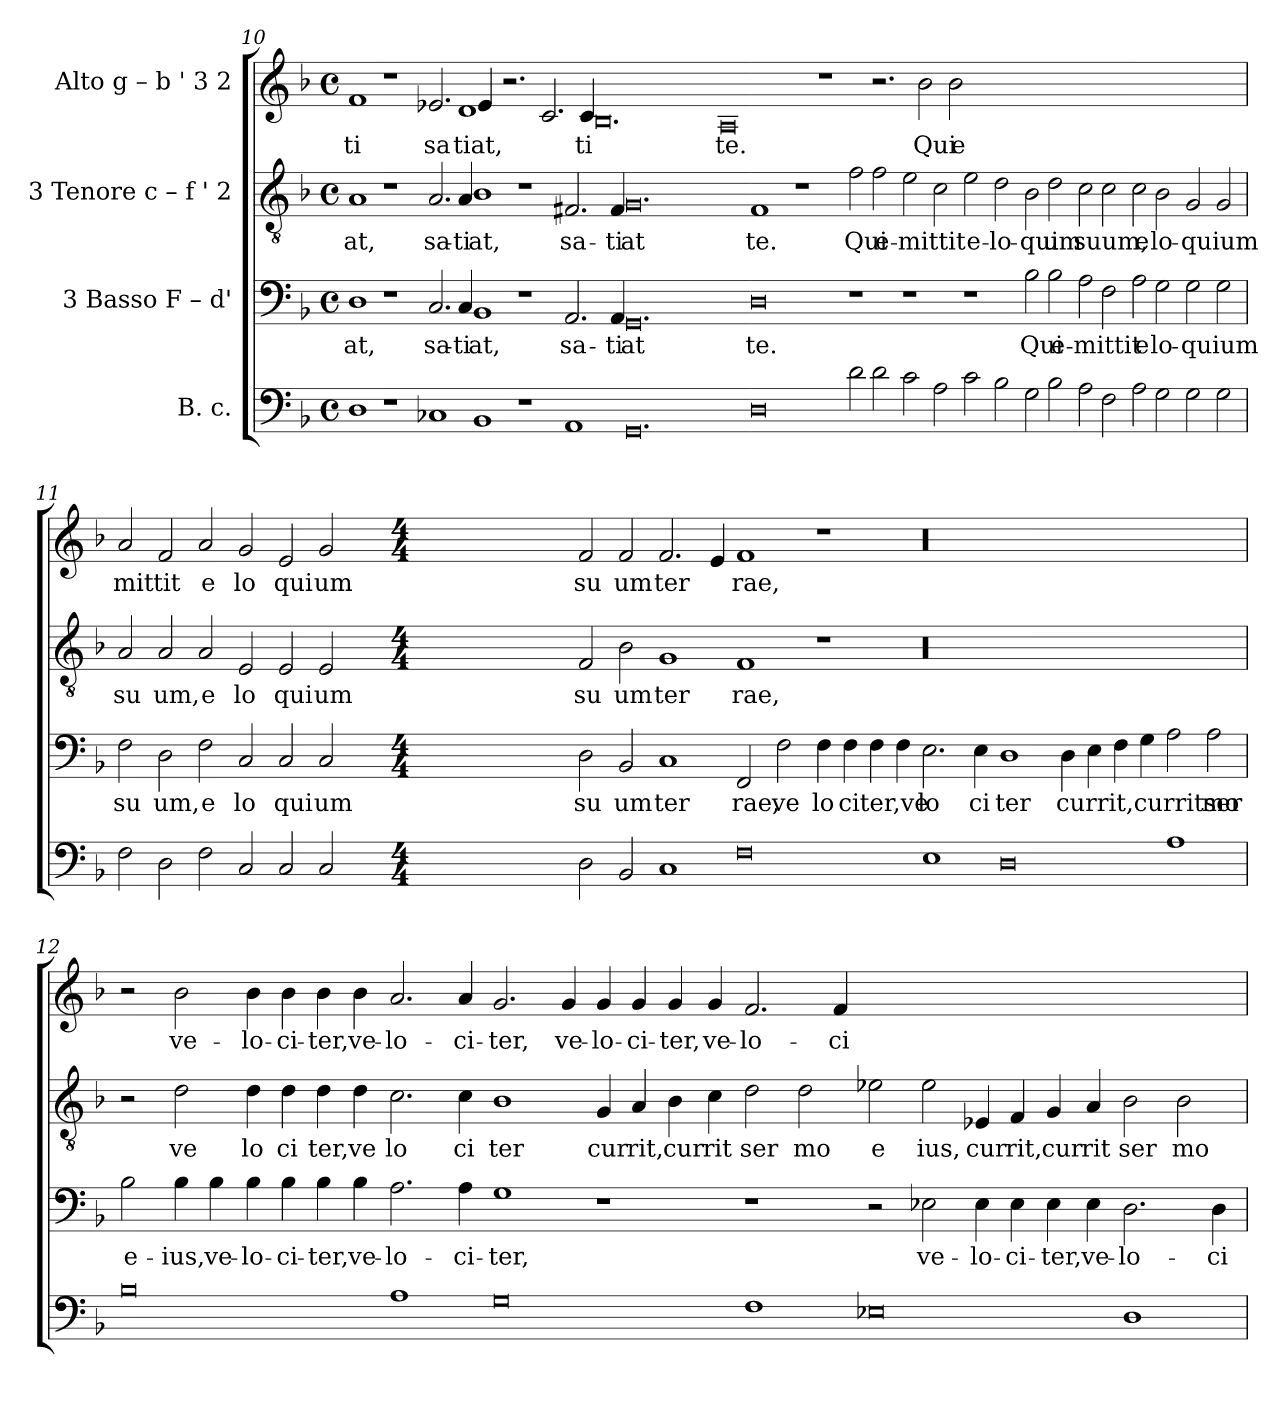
**kern	**kern	**text	**kern	**text	**kern	**text
*part4	*part3	*part3	*part2	*part2	*part1	*part1
*staff4	*staff3	*staff3	*staff2	*staff2	*staff1	*staff1
*I"B. c.	*I"3  Basso  F – d'	*	*I"3  Tenore  c – f '  2	*	*I"Alto  g – b '  3  2	*
!!LO:LB:g=z
*clefF4	*clefF4	*	*clefGv2	*	*clefG2	*
*k[b-]	*k[b-]	*	*k[b-]	*	*k[b-]	*
*F:	*F:	*	*F:	*	*F:	*
*M4/4	*M4/4	*	*M4/4	*	*M4/4	*
*met(c)	*met(c)	*	*met(c)	*	*met(c)	*
=10	=10	=10	=10	=10	=10	=10
!	!	!LO:LY:b:rj	!	!LO:LY:b:rj	!	!LO:LY:b:rj
*	*	*	*	*	*^	*
1D	1D	at,	1A	at,	1f	1..ryy	ti
1r	1r	.	1r	.	1r	.	.
*	*	*	*	*	*v	*v	*
!	!	!LO:LY:b:rj	!	!LO:LY:b:rj	!	!LO:LY:b:rj
1C-	2.C/	sa-	2.A/	sa-	2.e-X/	sa
!	!	!LO:LY:b:rj	!	!LO:LY:b:rj	!	!LO:LY:b:rj
*	*	*	*	*	*^	*
.	4C/	-ti-	4A/	-ti-	1d	4e-/	tiat,
!	!	!LO:LY:b:rj	!	!LO:LY:b:rj	!	!	!
1BB-	1BB-	-at,	1B-	-at,	.	00ryy	.
.	.	.	.	.	2.r	.	.
1r	1r	.	1r	.	.	.	.
.	.	.	.	.	2.c/	.	.
!	!	!LO:LY:b:rj	!	!LO:LY:b:rj	!	!	!
1AA	2.AA/	sa-	2.F#X/	sa-	.	.	.
!	!	!	!	!	!	!	!LO:LY:b:rj
.	.	.	.	.	4c/	.	ti
.	.	.	.	.	0.B-	.	.
!	!	!LO:LY:b:rj	!	!LO:LY:b:rj	!	!	!
.	4AA/	-ti-	4F#/	-ti-	.	.	.
!	!	!LO:LY:b:rj	!	!LO:LY:b:rj	!	!	!
0.GG	0.GG	-at	0.G	-at	.	.	.
.	.	.	.	.	.	2.ryy	.
.	.	.	.	.	.	1ryy	.
!	!	!	!	!	!	!	!LO:LY:b:rj
.	.	.	.	.	0A	.	te.
.	.	.	.	.	.	1ryy	.
!	!	!LO:LY:b:rj	!	!LO:LY:b:rj	!	!	!
0D	0D	te.	1F#	te.	.	.	.
.	.	.	.	.	.	1ryy	.
.	.	.	1r	.	.	.	.
.	.	.	.	.	1r	.	.
.	.	.	.	.	.	1ryy	.
!	!	!	!	!LO:LY:b:rj	!	!	!
2d\	1r	.	2f\	Qui	.	.	.
!	!	!	!	!LO:LY:b:rj	!	!	!
2d\	.	.	2f\	e-	2.r	.	.
.	.	.	.	.	.	1ryy	.
!	!	!	!	!LO:LY:b:rj	!	!	!
2c\	1r	.	2e\	-mittit	.	.	.
!	!	!	!	!	!	!	!LO:LY:b:rj
.	.	.	.	.	2b-\	.	Qui
!	!	!	!	!LO:LY:b:rj	!	!	!
2A\	.	.	2c\	.	.	.	.
!	!	!	!	!	!	!	!LO:LY:b:rj
.	.	.	.	.	2b-\	1ryy	e
!	!	!	!	!LO:LY:b:rj	!	!	!
2c\	1r	.	2e\	e-	.	.	.
.	.	.	.	.	00ryy	.	.
!	!	!	!	!LO:LY:b:rj	!	!	!
2B-\	.	.	2d\	-lo-	.	.	.
.	.	.	.	.	.	1ryy	.
!	!	!LO:LY:b:rj	!	!LO:LY:b:rj	!	!	!
2G\	2B-\	Qui	2B-\	-qui-	.	.	.
!	!	!LO:LY:b:rj	!	!LO:LY:b:rj	!	!	!
2B-\	2B-\	e-	2d\	-um	.	.	.
.	.	.	.	.	.	1ryy	.
!	!	!LO:LY:b:rj	!	!LO:LY:b:rj	!	!	!
2A\	2A\	-mittit	2c\	suum,	.	.	.
!	!	!LO:LY:b:rj	!	!LO:LY:b:rj	!	!	!
2F\	2F\	.	2c\	.	.	.	.
.	.	.	.	.	.	1ryy	.
!	!	!LO:LY:b:rj	!	!LO:LY:b:rj	!	!	!
2A\	2A\	e-	2c\	e-	.	.	.
!	!	!LO:LY:b:rj	!	!LO:LY:b:rj	!	!	!
2G\	2G\	-lo-	2B-\	-lo-	.	.	.
.	.	.	.	.	.	1ryy	.
!	!	!LO:LY:b:rj	!	!LO:LY:b:rj	!	!	!
2G\	2G\	-quium	2G/	-quium	.	.	.
.	.	.	.	.	2.ryy	.	.
!	!	!LO:LY:b:rj	!	!LO:LY:b:rj	!	!	!
2G\	2G\	.	2G/	.	.	.	.
.	.	.	.	.	.	4ryy	.
!!LO:LB:g=z
=11	=11	=11	=11	=11	=11	=11	=11
!	!	!LO:LY:b:rj	!	!LO:LY:b:rj	!	!	!LO:LY:b:rj
*	*	*	*	*	*v	*v	*
2F\	2F\	su	2A/	su	2a/	mit
!	!	!LO:LY:b:rj	!	!LO:LY:b:rj	!	!LO:LY:b:rj
2D\	2D\	um,	2A/	um,	2f/	tit
!	!	!LO:LY:b:rj	!	!LO:LY:b:rj	!	!LO:LY:b:rj
2F\	2F\	e	2A/	e	2a/	e
!	!	!LO:LY:b:rj	!	!LO:LY:b:rj	!	!LO:LY:b:rj
2C/	2C/	lo	2E/	lo	2g/	lo
!	!	!LO:LY:b:rj	!	!LO:LY:b:rj	!	!LO:LY:b:rj
2C/	2C/	qui	2E/	qui	2e/	qui
!	!	!LO:LY:b:rj	!	!LO:LY:b:rj	!	!LO:LY:b:rj
2C/	2C/	um	2E/	um	2g/	um
*M4/4	*M4/4	*	*M4/4	*	*M4/4	*
*met(c)	*met(c)	*	*met(c)	*	*met(c)	*
!	!	!LO:LY:b:rj	!	!LO:LY:b:rj	!	!LO:LY:b:rj
2D\	2D\	su	2F/	su	2f/	su
!	!	!LO:LY:b:rj	!	!LO:LY:b:rj	!	!LO:LY:b:rj
2BB-/	2BB-/	um	2B-\	um	2f/	um
!	!	!LO:LY:b:rj	!	!LO:LY:b:rj	!	!LO:LY:b:rj
1C	1C	ter	1G	ter	2.f/	ter
!	!	!	!	!	!	!LO:LY:b:rj
.	.	.	.	.	4e>/	.
!	!	!LO:LY:b:rj	!	!LO:LY:b:rj	!	!LO:LY:b:rj
0F	2FF/	rae,	1F	rae,	1f	rae,
!	!	!LO:LY:b:rj	!	!	!	!
.	2F\	ve	.	.	.	.
!	!	!LO:LY:b:rj	!	!	!	!
.	4F\	lo	1r	.	1r	.
!	!	!LO:LY:b:rj	!	!	!	!
.	4F\	citer,ve	.	.	.	.
!	!	!LO:LY:b:rj	!	!	!	!
.	4F\	.	.	.	.	.
!	!	!LO:LY:b:rj	!	!	!	!
.	4F\	.	.	.	.	.
!	!	!LO:LY:b:rj	!	!	!	!
1E	2.E\	lo	00r	.	00r	.
!	!	!LO:LY:b:rj	!	!	!	!
.	4E\	ci	.	.	.	.
!	!	!LO:LY:b:rj	!	!	!	!
0D	1D	ter	.	.	.	.
!	!	!LO:LY:b:rj	!	!	!	!
.	4D\	currit,curritser	.	.	.	.
!	!	!LO:LY:b:rj	!	!	!	!
.	4E\	.	.	.	.	.
!	!	!LO:LY:b:rj	!	!	!	!
.	4F\	.	.	.	.	.
!	!	!LO:LY:b:rj	!	!	!	!
.	4G\	.	.	.	.	.
!	!	!LO:LY:b:rj	!	!	!	!
1A	2A\	.	.	.	.	.
!	!	!LO:LY:b:rj	!	!	!	!
.	2A\	mo	.	.	.	.
!!LO:PB:g=z
=12	=12	=12	=12	=12	=12	=12
!	!	!LO:LY:b:rj	!	!	!	!
0B-	2B-\	e-	2r	.	2r	.
!	!	!LO:LY:b:rj	!	!LO:LY:b:rj	!	!LO:LY:b:rj
.	4B-\	-ius,	2d\	ve	2b-\	ve-
!	!	!LO:LY:b:rj	!	!	!	!
.	4B-\	ve-	.	.	.	.
!	!	!LO:LY:b:rj	!	!LO:LY:b:rj	!	!LO:LY:b:rj
.	4B-\	-lo-	4d\	lo	4b-\	-lo-
!	!	!LO:LY:b:rj	!	!LO:LY:b:rj	!	!LO:LY:b:rj
.	4B-\	-ci-	4d\	ci	4b-\	-ci-
!	!	!LO:LY:b:rj	!	!LO:LY:b:rj	!	!LO:LY:b:rj
.	4B-\	-ter,	4d\	ter,	4b-\	-ter,
!	!	!LO:LY:b:rj	!	!LO:LY:b:rj	!	!LO:LY:b:rj
.	4B-\	ve-	4d\	ve	4b-\	ve-
!	!	!LO:LY:b:rj	!	!LO:LY:b:rj	!	!LO:LY:b:rj
1A	2.A\	-lo-	2.c\	lo	2.a/	-lo-
!	!	!LO:LY:b:rj	!	!LO:LY:b:rj	!	!LO:LY:b:rj
.	4A\	-ci-	4c\	ci	4a/	-ci-
!	!	!LO:LY:b:rj	!	!LO:LY:b:rj	!	!LO:LY:b:rj
0G	1G	-ter,	1B-	ter	2.g/	-ter,
!	!	!	!	!	!	!LO:LY:b:rj
.	.	.	.	.	4g/	ve-
!	!	!	!	!LO:LY:b:rj	!	!LO:LY:b:rj
.	1r	.	4G/	cur	4g/	-lo-
!	!	!	!	!LO:LY:b:rj	!	!LO:LY:b:rj
.	.	.	4A/	rit,	4g/	-ci-
!	!	!	!	!LO:LY:b:rj	!	!LO:LY:b:rj
.	.	.	4B-\	cur	4g/	-ter,
!	!	!	!	!LO:LY:b:rj	!	!LO:LY:b:rj
.	.	.	4c\	rit	4g/	ve-
!	!	!	!	!LO:LY:b:rj	!	!LO:LY:b:rj
1F	1r	.	2d\	ser	2.f/	-lo-
!	!	!	!	!LO:LY:b:rj	!	!
.	.	.	2d\	mo	.	.
!	!	!	!	!	!	!LO:LY:b:rj
.	.	.	.	.	4f/	-ci-
!	!	!	!	!LO:LY:b:rj	!	!
0E-X	2r	.	2e-X\	e	0.ryy	.
!	!	!LO:LY:b:rj	!	!LO:LY:b:rj	!	!
.	2E-X\	ve-	2e-\	ius,	.	.
!	!	!LO:LY:b:rj	!	!LO:LY:b:rj	!	!
.	4E-\	-lo-	4E-X/	cur	.	.
!	!	!LO:LY:b:rj	!	!LO:LY:b:rj	!	!
.	4E-\	-ci-	4F/	rit,	.	.
!	!	!LO:LY:b:rj	!	!LO:LY:b:rj	!	!
.	4E-\	-ter,	4G/	cur	.	.
!	!	!LO:LY:b:rj	!	!LO:LY:b:rj	!	!
.	4E-\	ve-	4A/	rit	.	.
!	!	!LO:LY:b:rj	!	!LO:LY:b:rj	!	!
1D	2.D\	-lo-	2B-\	ser	.	.
!	!	!	!	!LO:LY:b:rj	!	!
.	.	.	2B-\	mo	.	.
!	!	!LO:LY:b:rj	!	!	!	!
.	4D\	-ci-	.	.	.	.
=	=	=	=	=	=	=
*-	*-	*-	*-	*-	*-	*-
